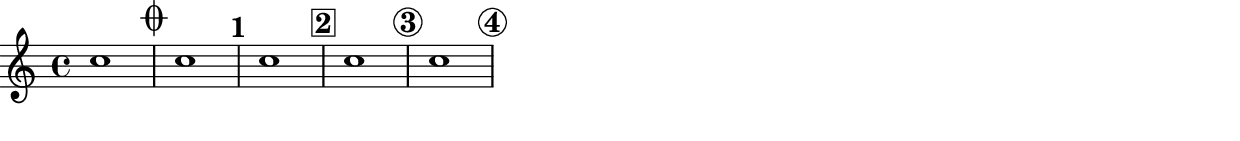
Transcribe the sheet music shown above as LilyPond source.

%% Generated by lilypond-book
%% Options: [exampleindent=10.16\mm,indent=0\mm,line-width=160\mm]
\include "lilypond-book-preamble.ly"


% ****************************************************************
% Start cut-&-pastable-section
% ****************************************************************

#(ly:set-option 'eps-box-padding 3.000000)



\paper {
  indent = 0\mm
  line-width = 160\mm
  % offset the left padding, also add 1mm as lilypond creates cropped
  % images with a little space on the right
  line-width = #(- line-width (* mm  3.000000) (* mm 1))
}

\layout {
  
}




% ****************************************************************
% ly snippet:
% ****************************************************************
\sourcefilename "/lilypond-2.24.3/input/regression/rehearsal-mark-number.ly"
\sourcefileline 0
\version "2.23.6"

\header {
  texidoc= "Marks can be printed as numbers.  By setting
@code{rehearsalMarkFormatter} we may choose a different style of mark
printing.  Also, marks can be specified manually, with a markup
argument."
}

\paper { ragged-right = ##t }

\relative c''{
  \set Score.rehearsalMarkFormatter = #format-mark-numbers
  c1 | \mark \markup { \musicglyph "scripts.coda" }
  c1 | \mark \default
  c1 | \mark \default
  \set Score.rehearsalMarkFormatter
  = #(lambda (mark  context)
      (make-box-markup (format-mark-numbers mark context)))
  c1 | \mark \default
  \set Score.rehearsalMarkFormatter
  = #(lambda (mark  context)
      (make-circle-markup (format-mark-numbers mark context)))
  c1 | \mark \default
}



% ****************************************************************
% end ly snippet
% ****************************************************************
